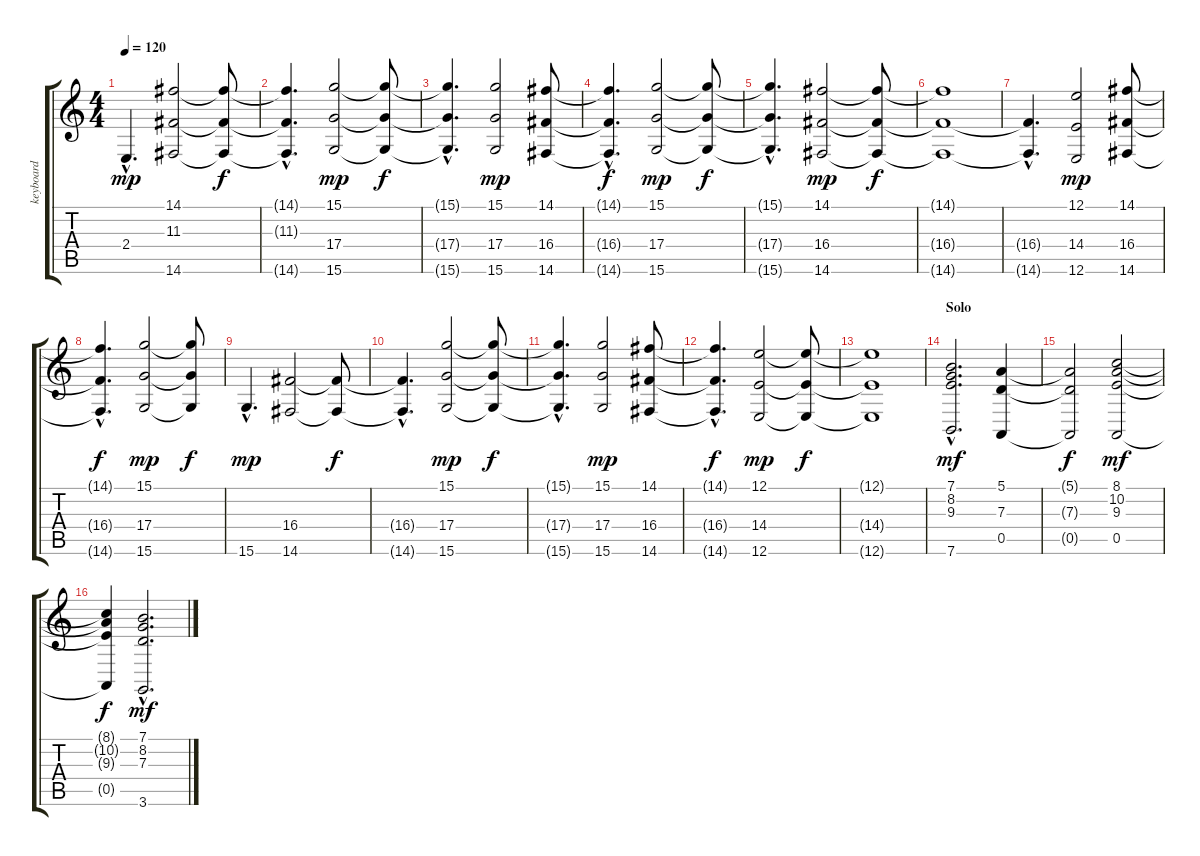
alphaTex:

\track ("keyboard" "keyboard") {instrument stringensemble1}
\staff {score tabs}
\tuning (E4 B3 G3 D3 A2 E2) {hide}
\ts (4 4)
\tempo 120
\clef g2
\ks c
2.4{hac}.4{d dy mp} (14.1 11.3 14.6).2 (14.1{t} 11.3{t} 14.6{t}).8{dy f} |
(14.1{hac t} 11.3{hac t} 14.6{hac t}).4{d} (15.1 17.4 15.6).2{dy mp} (15.1{t} 17.4{t} 15.6{t}).8{dy f} |
(15.1{hac t} 17.4{hac t} 15.6{hac t}).4{d} (15.1 17.4 15.6).2{dy mp} (14.1 16.4 14.6).8 |
(14.1{hac t} 16.4{hac t} 14.6{hac t}).4{d dy f} (15.1 17.4 15.6).2{dy mp} (15.1{t} 17.4{t} 15.6{t}).8{dy f} |
(15.1{hac t} 17.4{hac t} 15.6{hac t}).4{d} (14.1 16.4 14.6).2{dy mp} (14.1{t} 16.4{t} 14.6{t}).8{dy f} |
(14.1{t} 16.4{t} 14.6{t}).1 |
(16.4{hac t} 14.6{hac t}).4{d} (12.1 14.4 12.6).2{dy mp} (14.1 16.4 14.6).8 |
(14.1{hac t} 16.4{hac t} 14.6{hac t}).4{d dy f} (15.1 17.4 15.6).2{dy mp} (15.1{t} 17.4{t} 15.6{t}).8{dy f} |
15.6{hac}.4{d dy mp} (16.4 14.6).2 (16.4{t} 14.6{t}).8{dy f} |
(16.4{hac t} 14.6{hac t}).4{d} (15.1 17.4 15.6).2{dy mp} (15.1{t} 17.4{t} 15.6{t}).8{dy f} |
(15.1{hac t} 17.4{hac t} 15.6{hac t}).4{d} (15.1 17.4 15.6).2{dy mp} (14.1 16.4 14.6).8 |
(14.1{hac t} 16.4{hac t} 14.6{hac t}).4{d dy f} (12.1 14.4 12.6).2{dy mp} (12.1{t} 14.4{t} 12.6{t}).8{dy f} |
(12.1{t} 14.4{t} 12.6{t}).1 |
\section ("" "Solo")
(7.1{hac} 8.2{hac} 9.3{hac} 7.6{hac}).2{d dy mf} (5.1 7.3 0.5).4 |
(5.1{t} 7.3{t} 0.5{t}).2{dy f} (8.1 10.2 9.3 0.5).2{dy mf} |
(8.1{t} 10.2{t} 9.3{t} 0.5{t}).4{dy f} (7.1{hac} 8.2{hac} 7.3{hac} 3.6{hac}).2{d dy mf}
